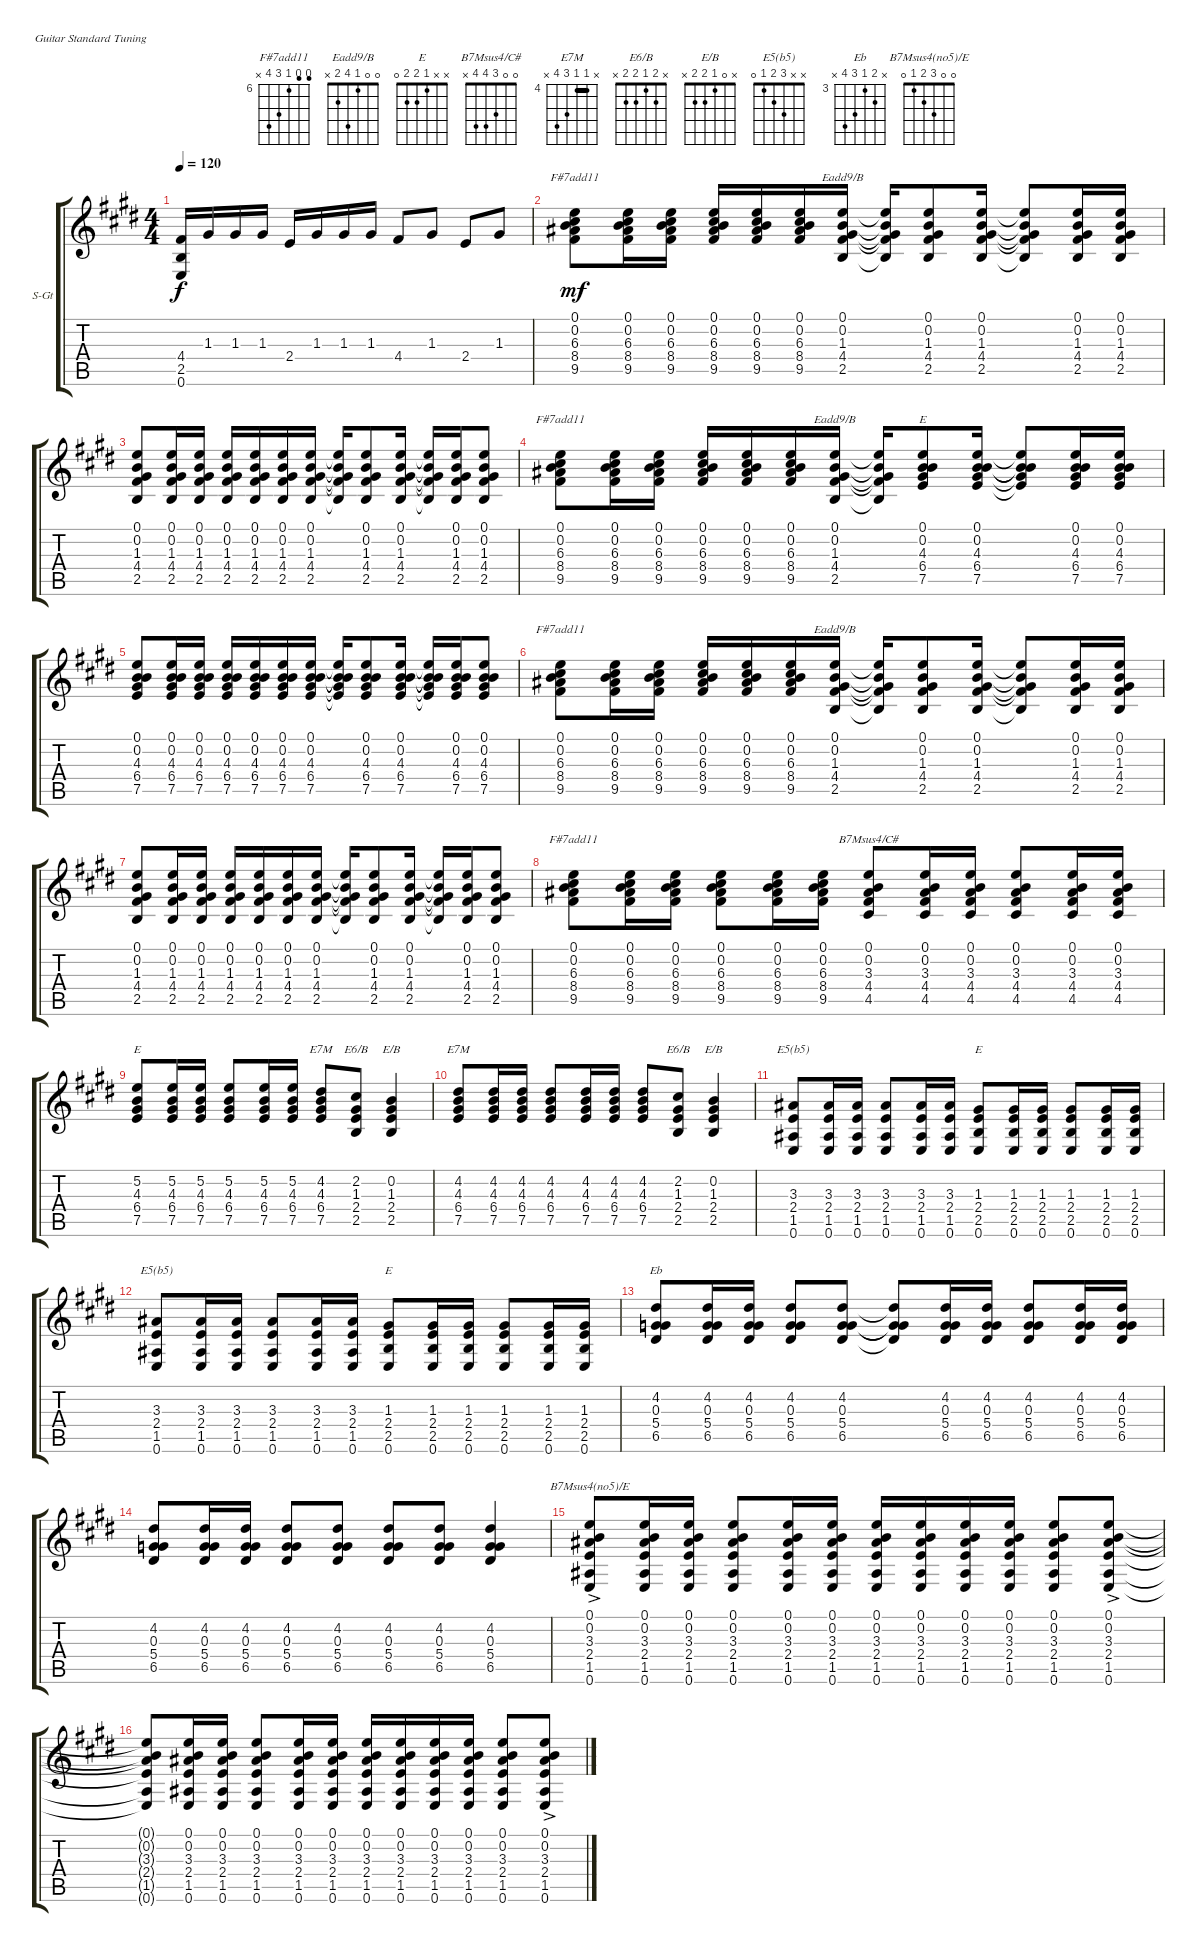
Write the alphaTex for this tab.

\defaultSystemsLayout 4
\bracketExtendMode groupsimilarinstruments
\firstSystemTrackNameOrientation horizontal
\otherSystemsTrackNameOrientation horizontal
\track ("Steel Guitar" "S-Gt") {instrument acousticguitarsteel}
\staff {score tabs}
\tuning (E4 B3 G3 D3 A2 E2)
\chord ("F#7add11" 5 5 6 8 9 x) {firstfret 6}
\chord ("Eadd9/B" 0 0 1 4 2 x)
\chord ("E" 3 3 4 6 7 x) {firstfret 4}
\chord ("B7Msus4/C#" 0 0 3 4 4 x)
\chord ("E" x 5 4 6 7 x) {firstfret 4}
\chord ("E7M" x 4 4 6 7 x) {firstfret 4 barre 4}
\chord ("E6/B" x 2 1 2 2 x)
\chord ("E/B" x 0 1 2 2 x)
\chord ("E5(b5)" x x 3 2 1 0)
\chord ("E" x x 1 2 2 0)
\chord ("Eb" x 4 3 5 6 x) {firstfret 3}
\chord ("B7Msus4(no5)/E" 0 0 3 2 1 0)
\ts (4 4)
\tempo 120
\clef g2
\ks e
(4.4{t} 0.6{t} 2.5{t}).16{dy f} 1.3.16 1.3.16 1.3.16 2.4.16 1.3.16 1.3.16 1.3.16 4.4.8 1.3.8 2.4.8 1.3.8 |
(9.5 8.4 6.3 0.2 0.1).8{ch "F#7add11" dy mf} (9.5 8.4 6.3 0.2 0.1).16 (9.5 8.4 6.3 0.2 0.1).16 (9.5 8.4 6.3 0.2 0.1).16 (9.5 8.4 6.3 0.2 0.1).16 (9.5 8.4 6.3 0.2 0.1).16 (2.5 4.4 1.3 0.2 0.1).16{ch "Eadd9/B"} (2.5{t} 4.4{t} 1.3{t} 0.2{t} 0.1{t}).16 (2.5 4.4 1.3 0.2 0.1).8 (2.5 4.4 1.3 0.2 0.1).16 (2.5{t} 4.4{t} 1.3{t} 0.2{t} 0.1{t}).8 (2.5 4.4 1.3 0.2 0.1).16 (2.5 4.4 1.3 0.2 0.1).16 |
(2.5 4.4 1.3 0.2 0.1).8 (2.5 4.4 1.3 0.2 0.1).16 (2.5 4.4 1.3 0.2 0.1).16 (2.5 4.4 1.3 0.2 0.1).16 (2.5 4.4 1.3 0.2 0.1).16 (2.5 4.4 1.3 0.2 0.1).16 (2.5 4.4 1.3 0.2 0.1).16 (2.5{t} 4.4{t} 1.3{t} 0.2{t} 0.1{t}).16 (2.5 4.4 1.3 0.2 0.1).8 (2.5 4.4 1.3 0.2 0.1).16 (2.5{t} 4.4{t} 1.3{t} 0.2{t} 0.1{t}).16 (2.5 4.4 1.3 0.2 0.1).16 (2.5 4.4 1.3 0.2 0.1).8 |
(9.5 8.4 6.3 0.2 0.1).8{ch "F#7add11"} (9.5 8.4 6.3 0.2 0.1).16 (9.5 8.4 6.3 0.2 0.1).16 (9.5 8.4 6.3 0.2 0.1).16 (9.5 8.4 6.3 0.2 0.1).16 (9.5 8.4 6.3 0.2 0.1).16 (2.5 4.4 1.3 0.2 0.1).16{ch "Eadd9/B"} (2.5{t} 4.4{t} 1.3{t} 0.2{t} 0.1{t}).16 (7.5 6.4 4.3 0.2 0.1).8{ch "E"} (7.5 6.4 4.3 0.2 0.1).16 (7.5{t} 6.4{t} 4.3{t} 0.2{t} 0.1{t}).8 (7.5 6.4 4.3 0.2 0.1).16 (7.5 6.4 4.3 0.2 0.1).16 |
(7.5 6.4 4.3 0.2 0.1).8 (7.5 6.4 4.3 0.2 0.1).16 (7.5 6.4 4.3 0.2 0.1).16 (7.5 6.4 4.3 0.2 0.1).16 (7.5 6.4 4.3 0.2 0.1).16 (7.5 6.4 4.3 0.2 0.1).16 (7.5 6.4 4.3 0.2 0.1).16 (7.5{t} 6.4{t} 4.3{t} 0.2{t} 0.1{t}).16 (7.5 6.4 4.3 0.2 0.1).8 (7.5 6.4 4.3 0.2 0.1).16 (7.5{t} 6.4{t} 4.3{t} 0.2{t} 0.1{t}).16 (7.5 6.4 4.3 0.2 0.1).16 (7.5 6.4 4.3 0.2 0.1).8 |
(9.5 8.4 6.3 0.2 0.1).8{ch "F#7add11"} (9.5 8.4 6.3 0.2 0.1).16 (9.5 8.4 6.3 0.2 0.1).16 (9.5 8.4 6.3 0.2 0.1).16 (9.5 8.4 6.3 0.2 0.1).16 (9.5 8.4 6.3 0.2 0.1).16 (2.5 4.4 1.3 0.2 0.1).16{ch "Eadd9/B"} (2.5{t} 4.4{t} 1.3{t} 0.2{t} 0.1{t}).16 (2.5 4.4 1.3 0.2 0.1).8 (2.5 4.4 1.3 0.2 0.1).16 (2.5{t} 4.4{t} 1.3{t} 0.2{t} 0.1{t}).8 (2.5 4.4 1.3 0.2 0.1).16 (2.5 4.4 1.3 0.2 0.1).16 |
(2.5 4.4 1.3 0.2 0.1).8 (2.5 4.4 1.3 0.2 0.1).16 (2.5 4.4 1.3 0.2 0.1).16 (2.5 4.4 1.3 0.2 0.1).16 (2.5 4.4 1.3 0.2 0.1).16 (2.5 4.4 1.3 0.2 0.1).16 (2.5 4.4 1.3 0.2 0.1).16 (2.5{t} 4.4{t} 1.3{t} 0.2{t} 0.1{t}).16 (2.5 4.4 1.3 0.2 0.1).8 (2.5 4.4 1.3 0.2 0.1).16 (2.5{t} 4.4{t} 1.3{t} 0.2{t} 0.1{t}).16 (2.5 4.4 1.3 0.2 0.1).16 (2.5 4.4 1.3 0.2 0.1).8 |
(9.5 8.4 6.3 0.2 0.1).8{ch "F#7add11"} (9.5 8.4 6.3 0.2 0.1).16 (9.5 8.4 6.3 0.2 0.1).16 (9.5 8.4 6.3 0.2 0.1).8 (9.5 8.4 6.3 0.2 0.1).16 (9.5 8.4 6.3 0.2 0.1).16 (4.5 4.4 3.3 0.2 0.1).8{ch "B7Msus4/C#"} (4.5 4.4 3.3 0.2 0.1).16 (4.5 4.4 3.3 0.2 0.1).16 (4.5 4.4 3.3 0.2 0.1).8 (4.5 4.4 3.3 0.2 0.1).16 (4.5 4.4 3.3 0.2 0.1).16 |
(7.5 6.4 4.3 5.2).8{ch "E"} (7.5 6.4 4.3 5.2).16 (7.5 6.4 4.3 5.2).16 (7.5 6.4 4.3 5.2).8 (7.5 6.4 4.3 5.2).16 (7.5 6.4 4.3 5.2).16 (7.5 6.4 4.3 4.2).8{ch "E7M"} (2.5 2.4 1.3 2.2).8{ch "E6/B"} (2.5 2.4 1.3 0.2).4{ch "E/B"} |
(7.5 6.4 4.3 4.2).8{ch "E7M"} (7.5 6.4 4.3 4.2).16 (7.5 6.4 4.3 4.2).16 (7.5 6.4 4.3 4.2).8 (7.5 6.4 4.3 4.2).16 (7.5 6.4 4.3 4.2).16 (7.5 6.4 4.3 4.2).8 (2.5 2.4 1.3 2.2).8{ch "E6/B"} (2.5 2.4 1.3 0.2).4{ch "E/B"} |
(3.3 2.4 1.5 0.6).8{ch "E5(b5)"} (3.3 2.4 1.5 0.6).16 (3.3 2.4 1.5 0.6).16 (3.3 2.4 1.5 0.6).8 (3.3 2.4 1.5 0.6).16 (3.3 2.4 1.5 0.6).16 (1.3 2.4 2.5 0.6).8{ch "E"} (1.3 2.4 2.5 0.6).16 (1.3 2.4 2.5 0.6).16 (1.3 2.4 2.5 0.6).8 (1.3 2.4 2.5 0.6).16 (1.3 2.4 2.5 0.6).16 |
(3.3 2.4 1.5 0.6).8{ch "E5(b5)"} (3.3 2.4 1.5 0.6).16 (3.3 2.4 1.5 0.6).16 (3.3 2.4 1.5 0.6).8 (3.3 2.4 1.5 0.6).16 (3.3 2.4 1.5 0.6).16 (1.3 2.4 2.5 0.6).8{ch "E"} (1.3 2.4 2.5 0.6).16 (1.3 2.4 2.5 0.6).16 (1.3 2.4 2.5 0.6).8 (1.3 2.4 2.5 0.6).16 (1.3 2.4 2.5 0.6).16 |
(6.5 5.4 0.3 4.2).8{ch "Eb"} (6.5 5.4 0.3 4.2).16 (6.5 5.4 0.3 4.2).16 (6.5 5.4 0.3 4.2).8 (6.5 5.4 0.3 4.2).8 (6.5{t} 5.4{t} 0.3{t} 4.2{t}).8 (6.5 5.4 0.3 4.2).16 (6.5 5.4 0.3 4.2).16 (6.5 5.4 0.3 4.2).8 (6.5 5.4 0.3 4.2).16 (6.5 5.4 0.3 4.2).16 |
(6.5 5.4 0.3 4.2).8 (6.5 5.4 0.3 4.2).16 (6.5 5.4 0.3 4.2).16 (6.5 5.4 0.3 4.2).8 (6.5 5.4 0.3 4.2).8 (6.5 5.4 0.3 4.2).8 (6.5 5.4 0.3 4.2).8 (6.5 5.4 0.3 4.2).4 |
(3.3{ac} 2.4{ac} 1.5{ac} 0.6{ac} 0.2{ac} 0.1{ac}).8{ch "B7Msus4(no5)/E"} (3.3 2.4 1.5 0.6 0.1 0.2).16 (3.3 2.4 1.5 0.6 0.2 0.1).16 (3.3 2.4 1.5 0.6 0.1 0.2).8 (3.3 2.4 1.5 0.6 0.2 0.1).16 (3.3 2.4 1.5 0.6 0.1 0.2).16 (3.3 2.4 1.5 0.6 0.2 0.1).16 (3.3 2.4 1.5 0.6 0.1 0.2).16 (3.3 2.4 1.5 0.6 0.2 0.1).16 (3.3 2.4 1.5 0.6 0.1 0.2).16 (3.3 2.4 1.5 0.6 0.2 0.1).8 (3.3{ac} 2.4{ac} 1.5{ac} 0.6{ac} 0.1{ac} 0.2{ac}).8 |
(3.3{t} 2.4{t} 1.5{t} 0.6{t} 0.2{t} 0.1{t}).8 (3.3 2.4 1.5 0.6 0.1 0.2).16 (3.3 2.4 1.5 0.6 0.2 0.1).16 (3.3 2.4 1.5 0.6 0.1 0.2).8 (3.3 2.4 1.5 0.6 0.2 0.1).16 (3.3 2.4 1.5 0.6 0.1 0.2).16 (3.3 2.4 1.5 0.6 0.2 0.1).16 (3.3 2.4 1.5 0.6 0.1 0.2).16 (3.3 2.4 1.5 0.6 0.2 0.1).16 (3.3 2.4 1.5 0.6 0.1 0.2).16 (3.3 2.4 1.5 0.6 0.2 0.1).8 (3.3{ac} 2.4{ac} 1.5{ac} 0.6{ac} 0.1{ac} 0.2{ac}).8
